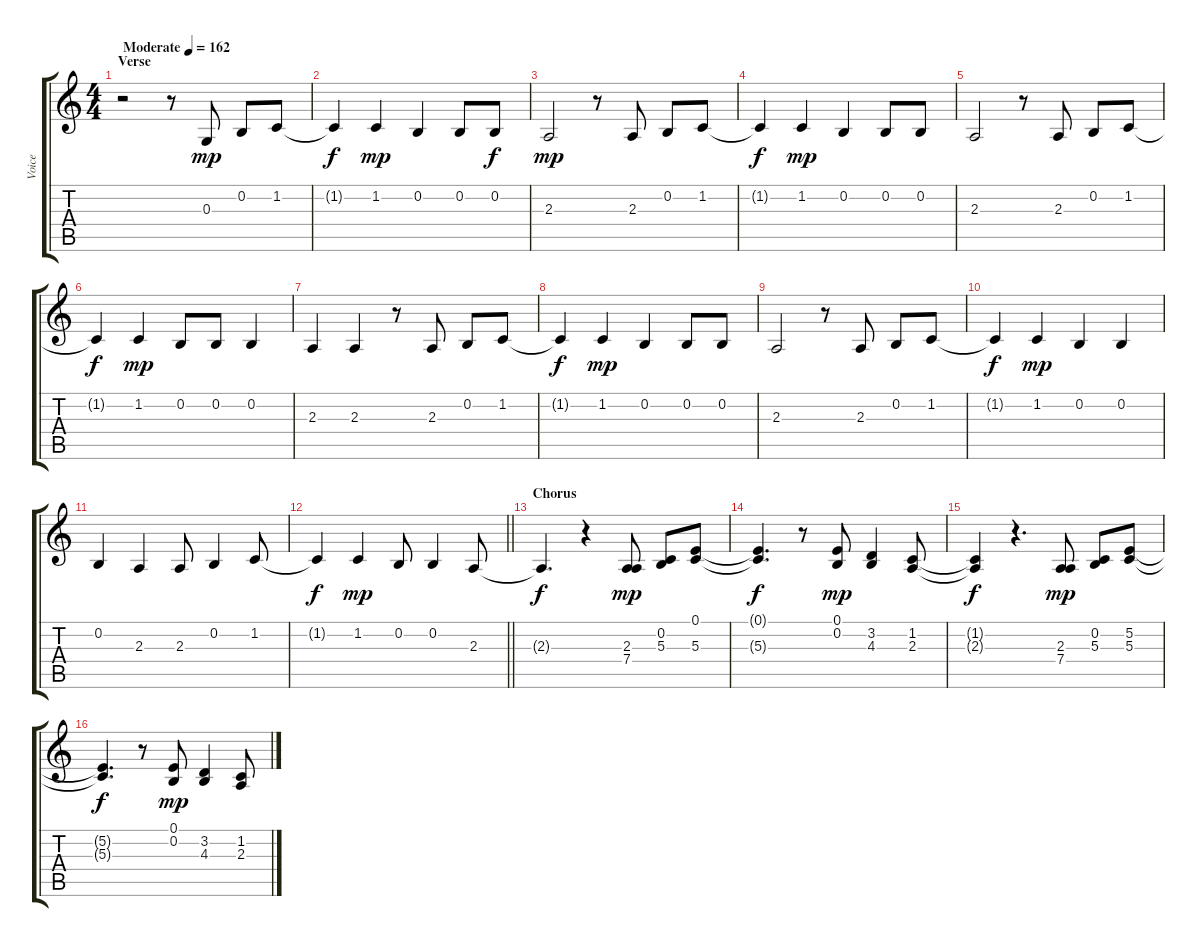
\track ("Voice" "Voice") {instrument altosax}
\staff {score tabs}
\tuning (E4 B3 G3 D3 A2 E2) {hide}
\ts (4 4)
\section ("" "Verse")
\tempo (162 "Moderate")
\clef g2
\ks c
r.2{dy mp instrument altosax} r.8 0.3.8 0.2.8 1.2.8 |
1.2{t}.4{dy f} 1.2.4{dy mp} 0.2.4 0.2.8 0.2.8{dy f} |
2.3.2{dy mp} r.8 2.3.8 0.2.8 1.2.8 |
1.2{t}.4{dy f} 1.2.4{dy mp} 0.2.4 0.2.8 0.2.8 |
2.3.2 r.8 2.3.8 0.2.8 1.2.8 |
1.2{t}.4{dy f} 1.2.4{dy mp} 0.2.8 0.2.8 0.2.4 |
2.3.4 2.3.4 r.8 2.3.8 0.2.8 1.2.8 |
1.2{t}.4{dy f} 1.2.4{dy mp} 0.2.4 0.2.8 0.2.8 |
2.3.2 r.8 2.3.8 0.2.8 1.2.8 |
1.2{t}.4{dy f} 1.2.4{dy mp} 0.2.4 0.2.4 |
0.2.4 2.3.4 2.3.8 0.2.4 1.2.8 |
\barLineRight lightlight
1.2{t}.4{dy f} 1.2.4{dy mp} 0.2.8 0.2.4 2.3.8 |
\section ("" "Chorus")
2.3{t}.4{d dy f} r.4 (2.3 7.4).8{dy mp} (0.2 5.3).8 (0.1 5.3).8 |
(0.1{t} 5.3{t}).4{d dy f} r.8 (0.1 0.2).8{dy mp} (3.2 4.3).4 (1.2 2.3).8 |
(1.2{t} 2.3{t}).4{dy f} r.4{d} (2.3 7.4).8{dy mp} (0.2 5.3).8 (5.2 5.3).8 |
(5.2{t} 5.3{t}).4{d dy f} r.8 (0.1 0.2).8{dy mp} (3.2 4.3).4 (1.2 2.3).8
